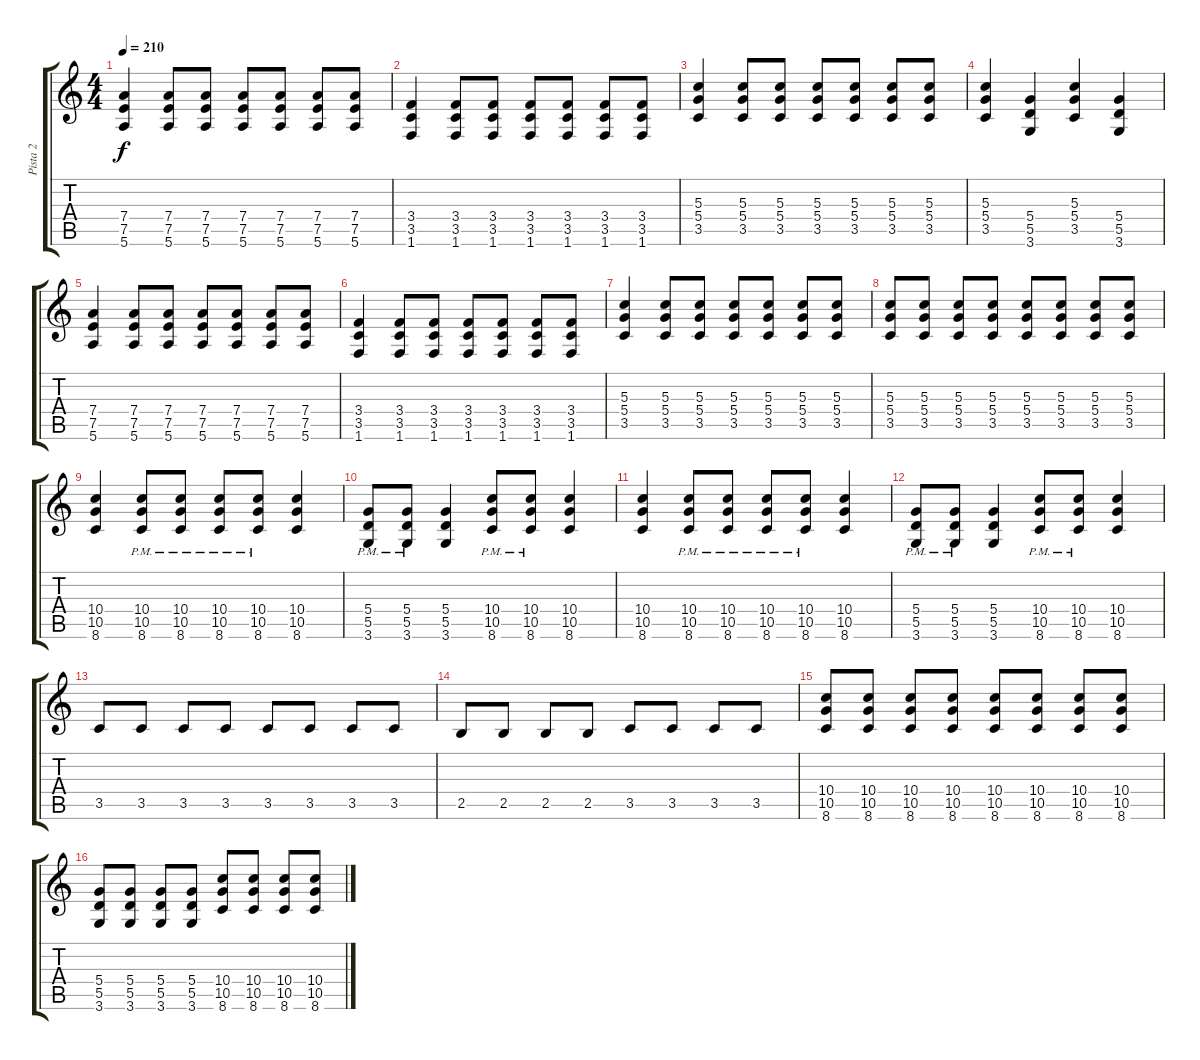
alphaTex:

\track ("Pista 2" "Pista 2") {instrument distortionguitar}
\staff {score tabs}
\tuning (E4 B3 G3 D3 A2 E2) {hide}
\ts (4 4)
\tempo 210
\clef g2
\ks c
(7.4 7.5 5.6).4{dy f} (7.4 7.5 5.6).8 (7.4 7.5 5.6).8 (7.4 7.5 5.6).8 (7.4 7.5 5.6).8 (7.4 7.5 5.6).8 (7.4 7.5 5.6).8 |
(3.4 3.5 1.6).4 (3.4 3.5 1.6).8 (3.4 3.5 1.6).8 (3.4 3.5 1.6).8 (3.4 3.5 1.6).8 (3.4 3.5 1.6).8 (3.4 3.5 1.6).8 |
(5.3 5.4 3.5).4 (5.3 5.4 3.5).8 (5.3 5.4 3.5).8 (5.3 5.4 3.5).8 (5.3 5.4 3.5).8 (5.3 5.4 3.5).8 (5.3 5.4 3.5).8 |
(5.3 5.4 3.5).4 (5.4 5.5 3.6).4 (5.3 5.4 3.5).4 (5.4 5.5 3.6).4 |
(7.4 7.5 5.6).4 (7.4 7.5 5.6).8 (7.4 7.5 5.6).8 (7.4 7.5 5.6).8 (7.4 7.5 5.6).8 (7.4 7.5 5.6).8 (7.4 7.5 5.6).8 |
(3.4 3.5 1.6).4 (3.4 3.5 1.6).8 (3.4 3.5 1.6).8 (3.4 3.5 1.6).8 (3.4 3.5 1.6).8 (3.4 3.5 1.6).8 (3.4 3.5 1.6).8 |
(5.3 5.4 3.5).4 (5.3 5.4 3.5).8 (5.3 5.4 3.5).8 (5.3 5.4 3.5).8 (5.3 5.4 3.5).8 (5.3 5.4 3.5).8 (5.3 5.4 3.5).8 |
(5.3 5.4 3.5).8 (5.3 5.4 3.5).8 (5.3 5.4 3.5).8 (5.3 5.4 3.5).8 (5.3 5.4 3.5).8 (5.3 5.4 3.5).8 (5.3 5.4 3.5).8 (5.3 5.4 3.5).8 |
(10.4 10.5 8.6).4 (10.4{pm} 10.5{pm} 8.6{pm}).8 (10.4{pm} 10.5{pm} 8.6{pm}).8 (10.4{pm} 10.5{pm} 8.6{pm}).8 (10.4{pm} 10.5{pm} 8.6{pm}).8 (10.4 10.5 8.6).4 |
(5.4{pm} 5.5{pm} 3.6{pm}).8 (5.4{pm} 5.5{pm} 3.6{pm}).8 (5.4 5.5 3.6).4 (10.4{pm} 10.5{pm} 8.6{pm}).8 (10.4{pm} 10.5{pm} 8.6{pm}).8 (10.4 10.5 8.6).4 |
(10.4 10.5 8.6).4 (10.4{pm} 10.5{pm} 8.6{pm}).8 (10.4{pm} 10.5{pm} 8.6{pm}).8 (10.4{pm} 10.5{pm} 8.6{pm}).8 (10.4{pm} 10.5{pm} 8.6{pm}).8 (10.4 10.5 8.6).4 |
(5.4{pm} 5.5{pm} 3.6{pm}).8 (5.4{pm} 5.5{pm} 3.6{pm}).8 (5.4 5.5 3.6).4 (10.4{pm} 10.5{pm} 8.6{pm}).8 (10.4{pm} 10.5{pm} 8.6{pm}).8 (10.4 10.5 8.6).4 |
3.5.8 3.5.8 3.5.8 3.5.8 3.5.8 3.5.8 3.5.8 3.5.8 |
2.5.8 2.5.8 2.5.8 2.5.8 3.5.8 3.5.8 3.5.8 3.5.8 |
(10.4 10.5 8.6).8 (10.4 10.5 8.6).8 (10.4 10.5 8.6).8 (10.4 10.5 8.6).8 (10.4 10.5 8.6).8 (10.4 10.5 8.6).8 (10.4 10.5 8.6).8 (10.4 10.5 8.6).8 |
(5.4 5.5 3.6).8 (5.4 5.5 3.6).8 (5.4 5.5 3.6).8 (5.4 5.5 3.6).8 (10.4 10.5 8.6).8 (10.4 10.5 8.6).8 (10.4 10.5 8.6).8 (10.4 10.5 8.6).8
